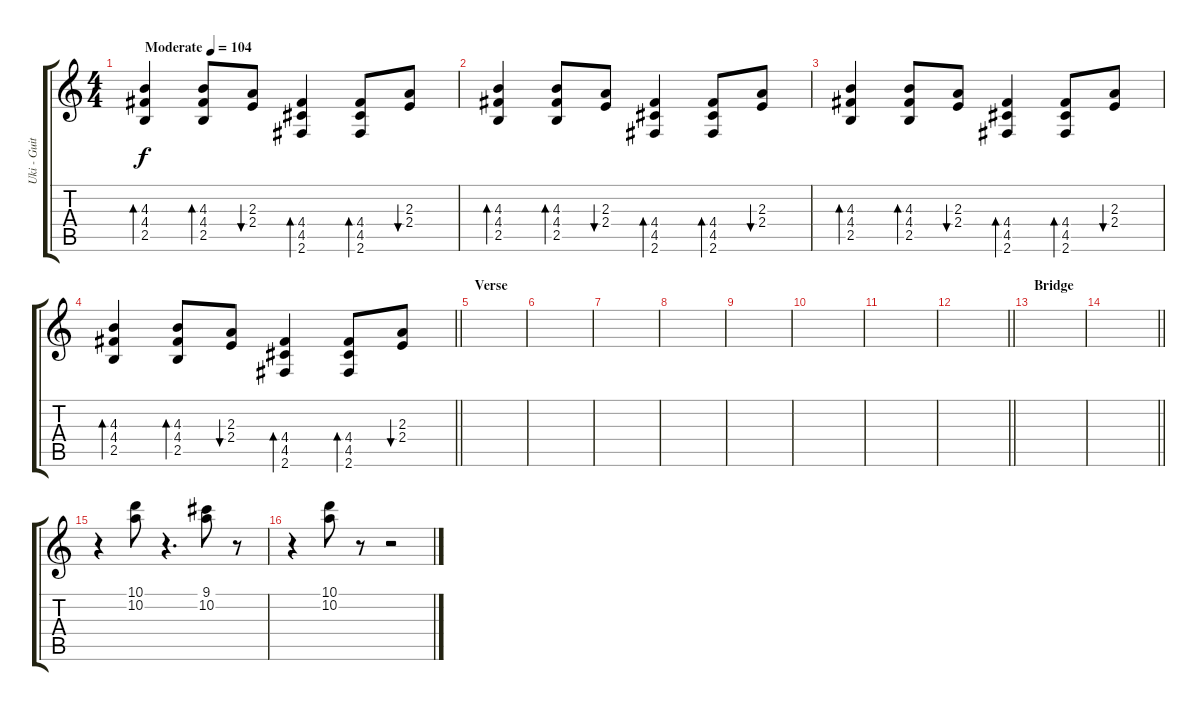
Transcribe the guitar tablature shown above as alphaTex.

\track ("Uki - Guitar" "Uki - Guit") {instrument distortionguitar}
\staff {score tabs}
\tuning (E4 B3 G3 D3 A2 E2) {hide}
\ts (4 4)
\tempo (104 "Moderate")
\clef g2
\ks c
(4.3 4.4 2.5).4{bd 120 dy f instrument acousticguitarsteel} (4.3 4.4 2.5).8{bd 60} (2.3 2.4).8{bu 60} (4.4 4.5 2.6).4{bd 120} (4.4 4.5 2.6).8{bd 60} (2.3 2.4).8{bu 60} |
(4.3 4.4 2.5).4{bd 60} (4.3 4.4 2.5).8{bd 60} (2.3 2.4).8{bu 60} (4.4 4.5 2.6).4{bd 120} (4.4 4.5 2.6).8{bd 60} (2.3 2.4).8{bu 60} |
(4.3 4.4 2.5).4{bd 60} (4.3 4.4 2.5).8{bd 60} (2.3 2.4).8{bu 60} (4.4 4.5 2.6).4{bd 120} (4.4 4.5 2.6).8{bd 60} (2.3 2.4).8{bu 60} |
\barLineRight lightlight
(4.3 4.4 2.5).4{bd 60} (4.3 4.4 2.5).8{bd 60} (2.3 2.4).8{bu 60} (4.4 4.5 2.6).4{bd 120} (4.4 4.5 2.6).8{bd 60} (2.3 2.4).8{bu 60} |
\section ("" "Verse")
|
|
|
|
|
|
|
\barLineRight lightlight
|
\section ("" "Bridge")
|
\barLineRight lightlight
|
r.4 (10.1 10.2).8 r.4{d} (9.1 10.2).8 r.8 |
r.4 (10.1 10.2).8 r.8 r.2
